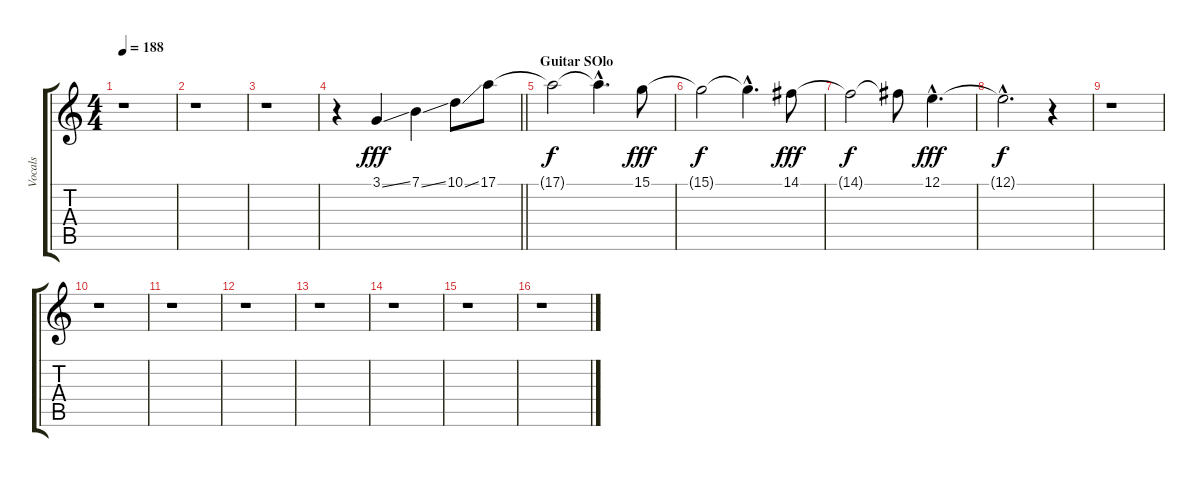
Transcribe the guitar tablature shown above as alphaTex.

\track ("Vocals" "Vocals") {instrument lead6voice}
\staff {score tabs}
\tuning (E4 B3 G3 D3 A2 E2) {hide}
\ts (4 4)
\tempo 188
\clef g2
\ks c
r.1{dy f} |
r.1 |
r.1 |
\barLineRight lightlight
r.4 3.1{ss}.4{dy fff} 7.1{ss}.4 10.1{ss}.8 17.1.8 |
\section ("" "Guitar SOlo")
17.1{t}.2{dy f} 17.1{hac t}.4{d} 15.1.8{dy fff} |
15.1{t}.2{dy f} 15.1{hac t}.4{d} 14.1.8{dy fff} |
14.1{t}.2{dy f} 14.1{t}.8 12.1{hac}.4{d dy fff} |
12.1{hac t}.2{d dy f} r.4 |
r.1 |
r.1 |
r.1 |
r.1 |
r.1 |
r.1 |
r.1 |
r.1
